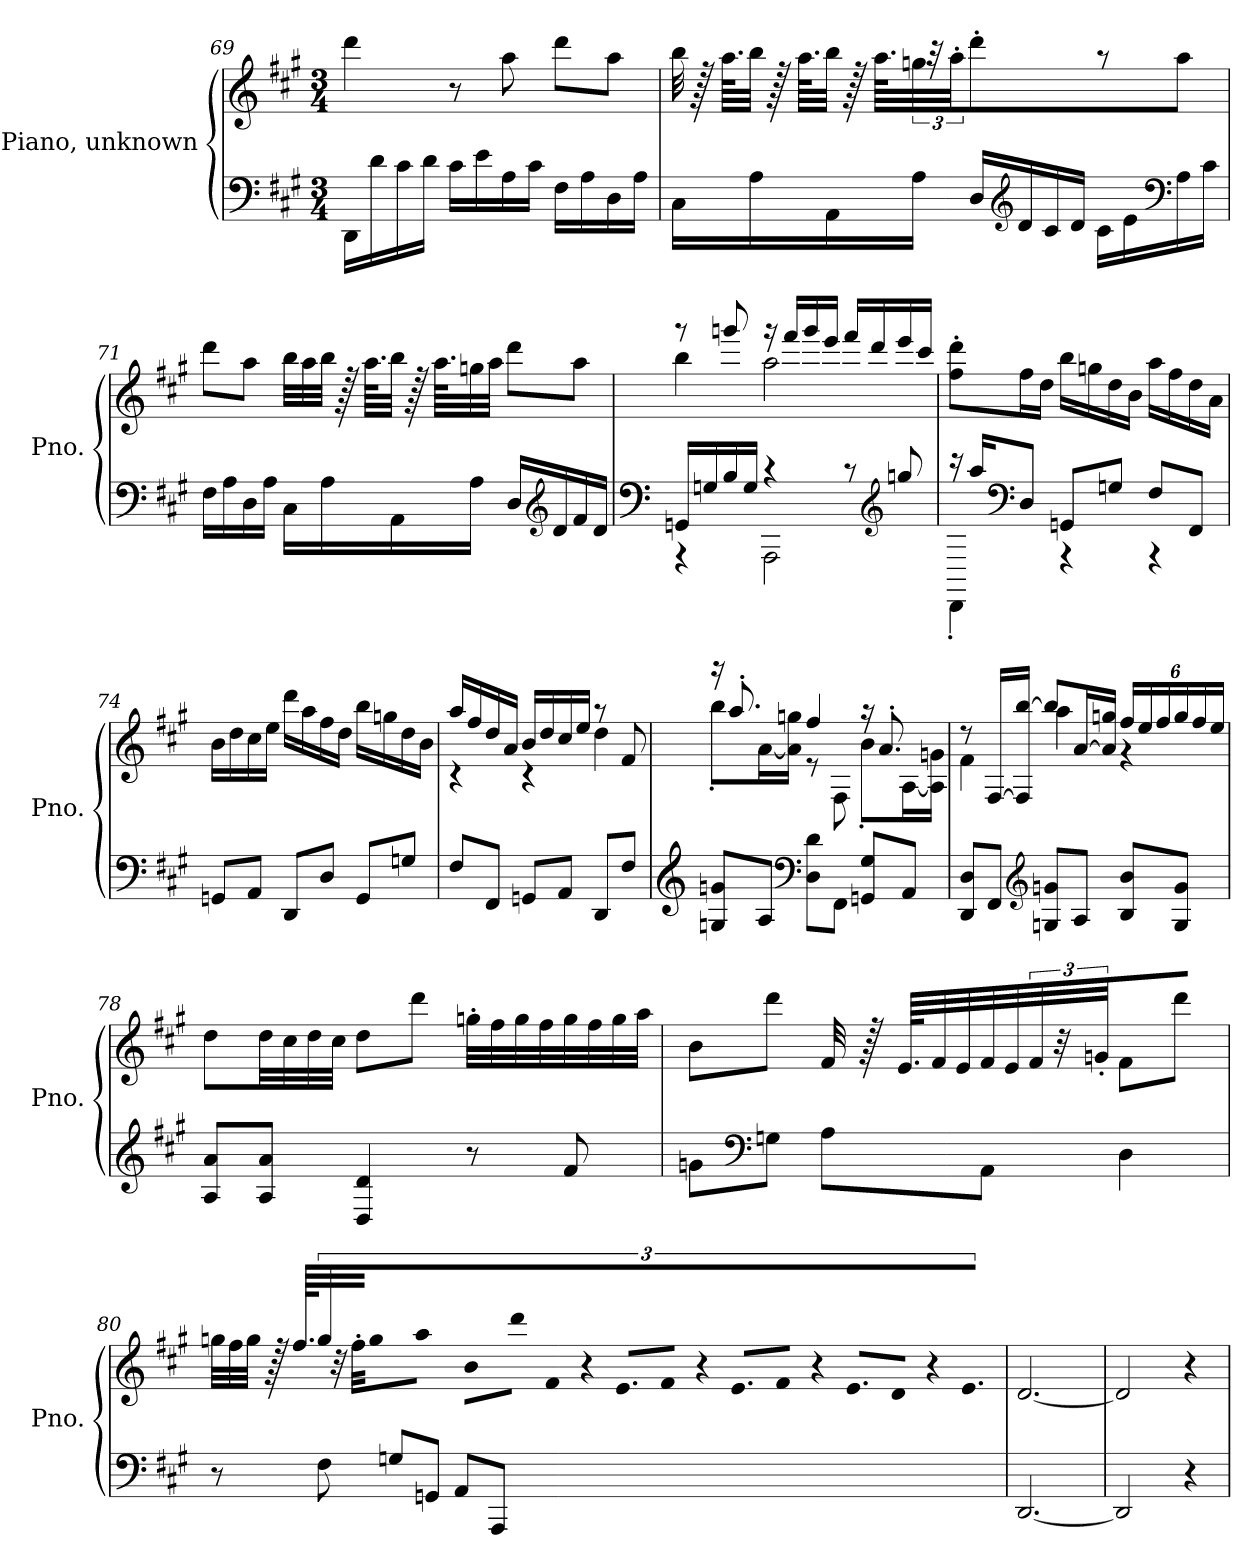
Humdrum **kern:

**kern	**kern
*part1	*part1
*staff2	*staff1
*I"Piano, unknown	*
*I'Pno.	*
!!LO:LB:g=z
*clefF4	*clefG2
*k[f#c#g#]	*k[f#c#g#]
*M3/4	*M3/4
=69	=69
16DD\LL	4ddd\
16d\	.
16c#\	.
16d\JJ	.
16c#\LL	8r
16e\	.
16A\	8aa\
16c#\JJ	.
16F#\LL	8ddd\L
16A\	.
16D\	8aa\J
16A\JJ	.
=70	=70
16C#\LL	32bb\
.	128r
.	64.aa\KLLL
16A\	32bb\JJJ
.	128r
.	64.aa\KLLL
16AA\	32bb\JJJ
.	128r
.	64.aa\KLLL
16A\JJ	48ggn\JJJ
.	48r
.	48aa'\
16D/LL	4ddd'\
*clefG2	*
16d/	.
16c#/	.
16d/JJ	.
16c#\LL	8r
16e\	.
*clefF4	*
16A\	8aa\
16c#\JJ	.
!!LO:LB:g=z
=71	=71
16F#\LL	8ddd\L
16A\	.
16D\	8aa\J
16A\JJ	.
16C#\LL	32bb\LLL
.	32aa\
16A\	32bb\JJJ
.	128r
.	64.aa\KLLL
16AA\	32bb\JJJ
.	128r
.	64.aa\KLLL
16A\JJ	32ggn\
.	32aa\JJJ
16D/LL	8ddd\L
*clefG2	*
16d/	.
16f#/	8aa\J
16d/JJ	.
=72	=72
*clefF4	*
*^	*^
16GGn/LL	4r	8r	4bb\
16Gn/	.	.	.
16B/	.	8gggn/	.
16G/JJ	.	.	.
4r	2AAA\	16r	2aa\
.	.	16fff#/LL	.
.	.	16ggg/	.
.	.	16eee/JJ	.
8r	.	16fff#/LL	.
.	.	16ddd/	.
*clefG2	*	*	*
8ggn/	.	16eee/	.
.	.	16ccc#/JJ	.
*	*	*v	*v
!!LO:PB:g=z
=73	=73	=73
16r	4DD'\	8ff#\' 8ddd\'L
16aa/KL	.	.
*clefF4	*	*
8D/J	.	16ff#\L
.	.	16dd\JJ
8GGn/L	4r	16bb\LL
.	.	16ggn\
8Gn/J	.	16dd\
.	.	16b\JJ
8F#/L	4r	16aa\LL
.	.	16ff#\
8FF#/J	.	16dd\
.	.	16a\JJ
*v	*v	*
=74	=74
8GGn/L	16b\LL
.	16dd\
8AA/J	16cc#\
.	16ee\JJ
8DD/L	16ddd\LL
.	16aa\
8D/J	16ff#\
.	16dd\JJ
8GG/L	16bb\LL
.	16ggn\
8Gn/J	16dd\
.	16b\JJ
=75	=75
*	*^
8F#/L	16aa/LL	4r
.	16ff#/	.
8FF#/J	16dd/	.
.	16a/JJ	.
8GGn/L	16b/LL	4r
.	16dd/	.
8AA/J	16cc#/	.
.	16ee/JJ	.
8DD/L	8r	4dd\
8F#/J	8f#/	.
!!LO:LB:g=z	!!
=76	=76	=76
*clefG2	*	*
8Gn/ 8gn/L	16r	8bb'\L
.	8.aa'/	.
8A/J	.	[16a\L
.	.	16a\] 16ggn\JJ
*clefF4	*	*
8D\ 8d\L	4ff#/	8r
8FF#\J	.	8F#\
8GGn/ 8G/L	16r	8b'\L
.	8.a'/	.
8AA/J	.	[16A\L
.	.	16A\] 16gn\JJ
=77	=77	=77
8DD/ 8D/L	8r	4f#\
8FF#/J	[16F#/LL	.
.	16F#/] [16bb/JJ	.
*clefG2	*	*
8Gn/ 8gn/L	8bb/L]	4aa\
8A/J	[16a/L	.
.	16a/] 16ggn/JJ	.
*	*Xbrackettup	*
8B/ 8b/L	24ff#/LL	4r
.	24ee/	.
.	24ff#/	.
8G/ 8g/J	24gg/	.
.	24ff#/	.
.	24ee/JJ	.
*	*v	*v
!!LO:LB:g=z
=78	=78
8A/ 8a/L	8dd\L
8A/ 8a/J	32dd\LL
.	32cc#\
.	32dd\
.	32cc#\JJJ
4D/ 4d/	8dd\L
.	8ddd\J
8r	32ggn'\LLL
.	32ff#\
.	32gg\
.	32ff#\
8f#/	32gg\
.	32ff#\
.	32gg\
.	32aa\JJJ
=79	=79
8gn\L	8b\L
*clefF4	*
8Gn\J	8ddd\J
8A\L	32f#/
.	128r
.	64.e/KLLL
.	32f#/
.	32e/
8AA\J	32f#/
.	32e/
*	*brackettup
.	48f#/JJJ
.	48r
.	48gn'/
4D\	8f#\L
.	8ddd\J
!!LO:LB:g=z
=80	=80
8r	32ggn\LLL
.	32ff#\
.	32gg\JJJ
.	128r
.	64.ff#\KLLL
8F#\	48gg\JJJ
.	48r
.	48ff#'\LLL
.	32gg\
.	32aa\JJJ
8Gn/L	8b\L
8GGn/J	8ddd\J
8AA/L	32f#/
.	128r
.	64.e/KLLL
.	32f#/JJJ
.	128r
.	64.e/KLLL
8AAA/J	32f#/JJJ
.	128r
.	64.e/KLLL
.	32d/JJJ
.	128r
.	64.e/
=81	=81
[2.DD/	[2.d/
=82	=82
2DD/]	2d/]
4r	4r
=	=
*-	*-
